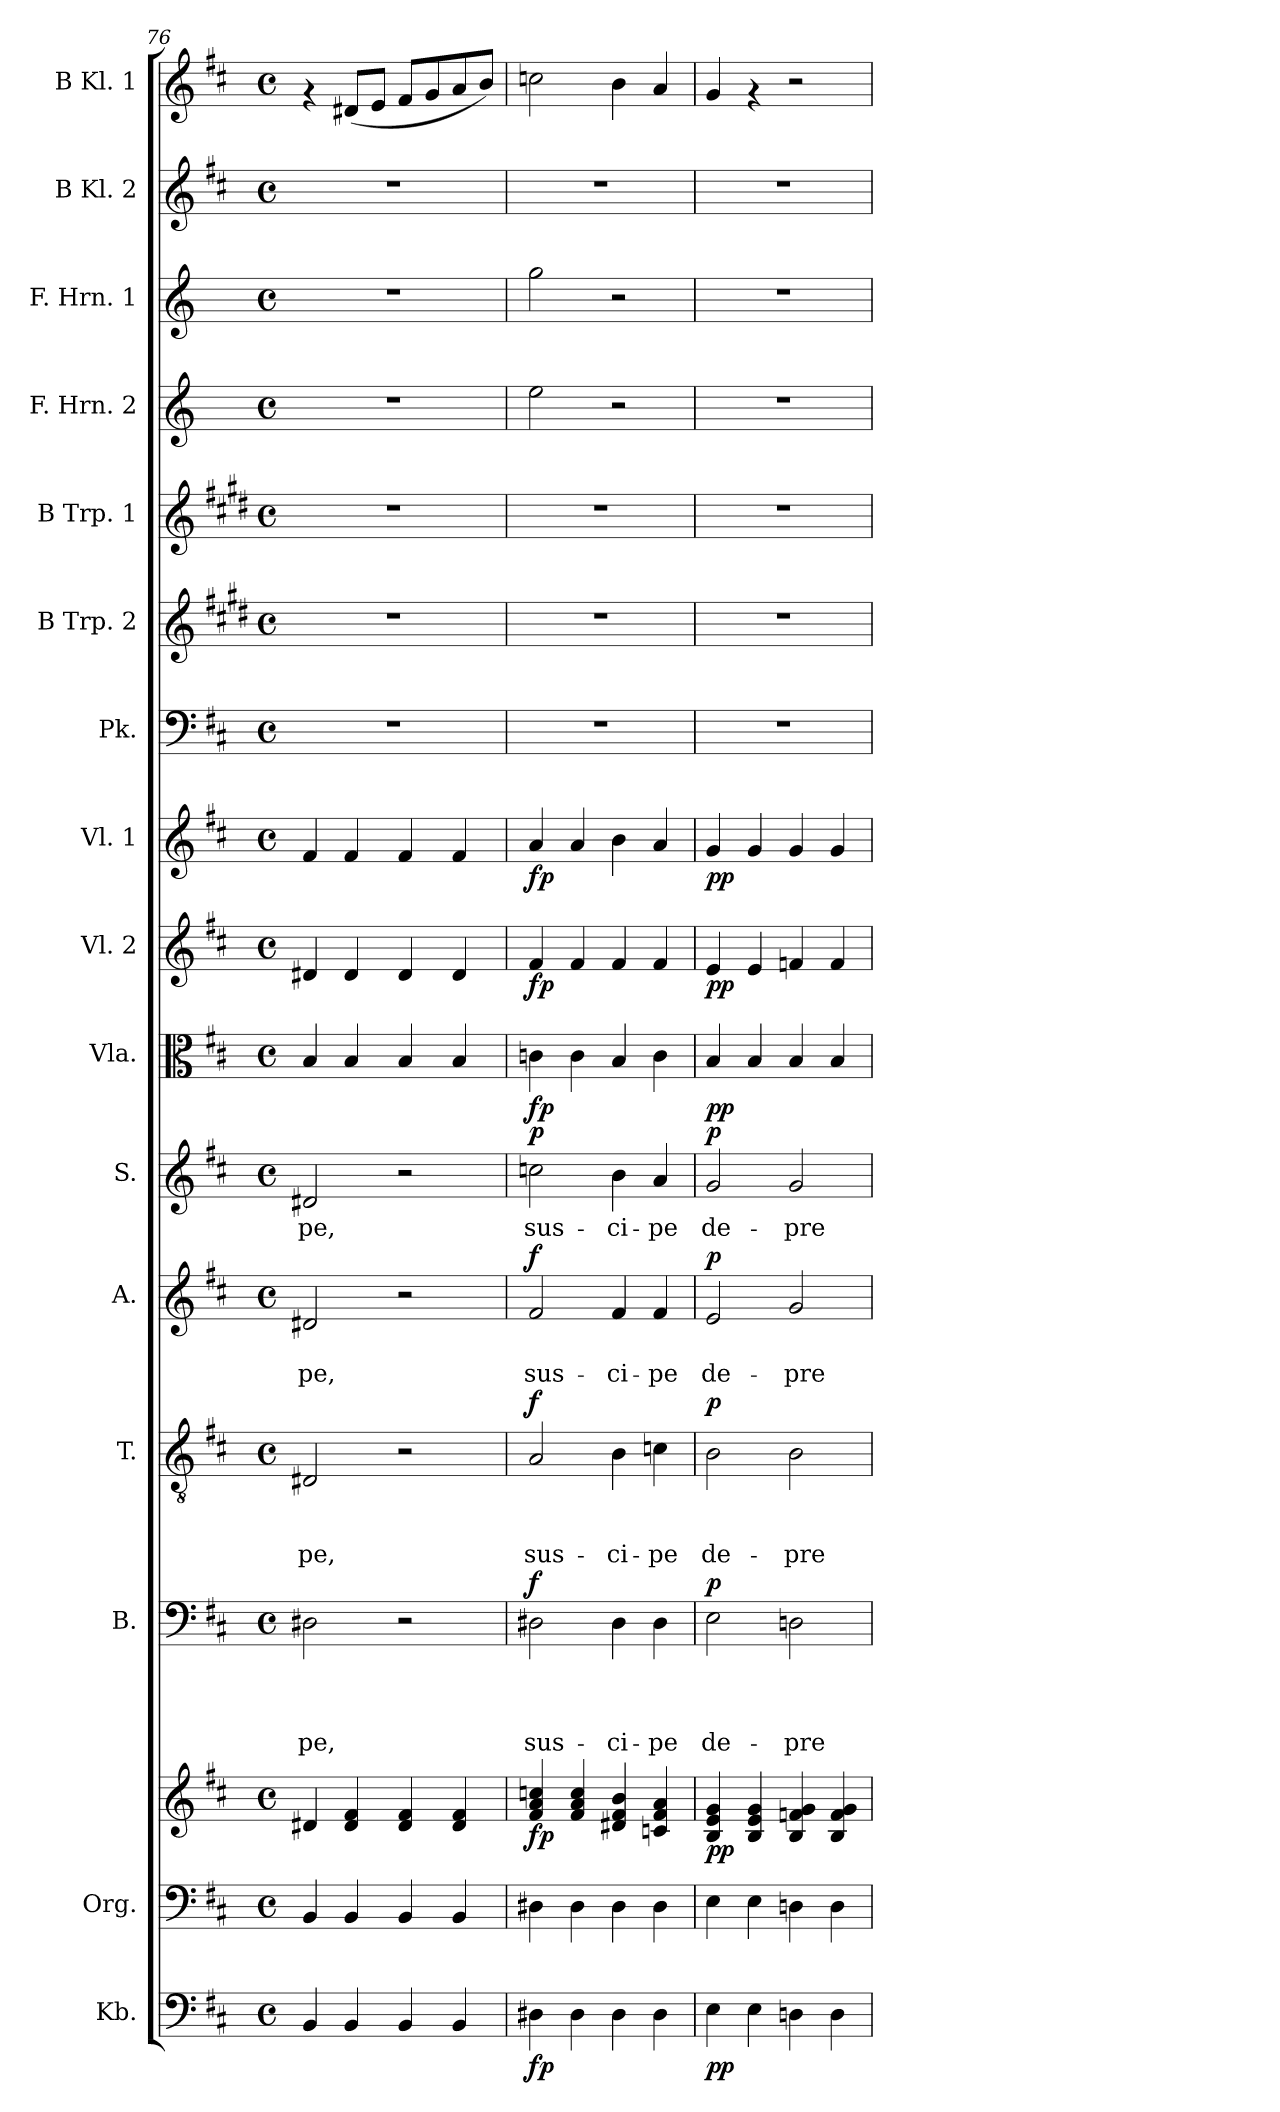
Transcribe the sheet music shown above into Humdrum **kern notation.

**kern	**dynam	**kern	**kern	**dynam	**kern	**text	**text	**text	**text	**dynam	**kern	**text	**text	**text	**dynam	**kern	**text	**text	**dynam	**kern	**text	**dynam	**kern	**dynam	**kern	**dynam	**kern	**dynam	**kern	**kern	**kern	**kern	**kern	**kern	**kern
*part16	*part16	*part15	*part15	*part15	*part14	*part14	*part14	*part14	*part14	*part14	*part13	*part13	*part13	*part13	*part13	*part12	*part12	*part12	*part12	*part11	*part11	*part11	*part10	*part10	*part9	*part9	*part8	*part8	*part7	*part6	*part5	*part4	*part3	*part2	*part1
*staff17	*staff17	*staff16	*staff15	*staff15/16	*staff14	*staff14	*staff14	*staff14	*staff14	*staff14	*staff13	*staff13	*staff13	*staff13	*staff13	*staff12	*staff12	*staff12	*staff12	*staff11	*staff11	*staff11	*staff10	*staff10	*staff9	*staff9	*staff8	*staff8	*staff7	*staff6	*staff5	*staff4	*staff3	*staff2	*staff1
*I"Kb.	*	*I"Org.	*	*	*I"B.	*	*	*	*	*	*I"T.	*	*	*	*	*I"A.	*	*	*	*I"S.	*	*	*I"Vla.	*	*I"Vl. 2	*	*I"Vl. 1	*	*I"Pk.	*I"B Trp. 2	*I"B Trp. 1	*I"F. Hrn. 2	*I"F. Hrn. 1	*I"B Kl. 2	*I"B Kl. 1
*I'Kb.	*	*	*	*	*I'B.	*	*	*	*	*	*I'T.	*	*	*	*	*I'A.	*	*	*	*I'S.	*	*	*I'Vla.	*	*I'Vl. 2	*	*I'Vl. 1	*	*I'Pk.	*I'B Trp. 2	*I'B Trp. 1	*I'F. Hrn. 2	*I'F. Hrn. 1	*I'B Kl. 2	*I'B Kl. 1
*clefF4	*	*clefF4	*clefG2	*	*clefF4	*	*	*	*	*	*clefGv2	*	*	*	*	*clefG2	*	*	*	*clefG2	*	*	*clefC3	*	*clefG2	*	*clefG2	*	*clefF4	*clefG2	*clefG2	*clefG2	*clefG2	*clefG2	*clefG2
*	*	*	*	*	*	*	*	*	*	*	*	*	*	*	*	*	*	*	*	*	*	*	*	*	*	*	*	*	*	*ITrd1c2	*ITrd1c2	*ITrd-1c-2	*ITrd-1c-2	*	*
*k[f#c#]	*	*k[f#c#]	*k[f#c#]	*	*k[f#c#]	*	*	*	*	*	*k[f#c#]	*	*	*	*	*k[f#c#]	*	*	*	*k[f#c#]	*	*	*k[f#c#]	*	*k[f#c#]	*	*k[f#c#]	*	*k[f#c#]	*k[f#c#]	*k[f#c#]	*k[f#c#]	*k[f#c#]	*k[f#c#]	*k[f#c#]
*D:	*	*D:	*D:	*	*D:	*	*	*	*	*	*D:	*	*	*	*	*D:	*	*	*	*D:	*	*	*D:	*	*D:	*	*D:	*	*D:	*D:	*D:	*D:	*D:	*D:	*D:
*M4/4	*	*M4/4	*M4/4	*	*M4/4	*	*	*	*	*	*M4/4	*	*	*	*	*M4/4	*	*	*	*M4/4	*	*	*M4/4	*	*M4/4	*	*M4/4	*	*M4/4	*M4/4	*M4/4	*M4/4	*M4/4	*M4/4	*M4/4
*met(c)	*	*met(c)	*met(c)	*	*met(c)	*	*	*	*	*	*met(c)	*	*	*	*	*met(c)	*	*	*	*met(c)	*	*	*met(c)	*	*met(c)	*	*met(c)	*	*met(c)	*met(c)	*met(c)	*met(c)	*met(c)	*met(c)	*met(c)
=76	=76	=76	=76	=76	=76	=76	=76	=76	=76	=76	=76	=76	=76	=76	=76	=76	=76	=76	=76	=76	=76	=76	=76	=76	=76	=76	=76	=76	=76	=76	=76	=76	=76	=76	=76
!	!	!	!	!	!	!	!	!	!LO:LY:b	!	!	!	!	!LO:LY:b	!	!	!	!LO:LY:b	!	!	!LO:LY:b	!	!	!	!	!	!	!	!	!	!	!	!	!	!
4BB/	.	4BB/	4d#X/	.	2D#X\	.	.	.	-pe,	.	2D#X/	.	.	-pe,	.	2d#X/	.	-pe,	.	2d#X/	-pe,	.	4B/	.	4d#X/	.	4f#/	.	1r	1r	1r	1r	1r	1r	4rf
4BB/	.	4BB/	4d#/ 4f#/	.	.	.	.	.	.	.	.	.	.	.	.	.	.	.	.	.	.	.	4B/	.	4d#/	.	4f#/	.	.	.	.	.	.	.	(<8d#X/L
.	.	.	.	.	.	.	.	.	.	.	.	.	.	.	.	.	.	.	.	.	.	.	.	.	.	.	.	.	.	.	.	.	.	.	8e/J
4BB/	.	4BB/	4d#/ 4f#/	.	2r	.	.	.	.	.	2r	.	.	.	.	2r	.	.	.	2r	.	.	4B/	.	4d#/	.	4f#/	.	.	.	.	.	.	.	8f#/L
.	.	.	.	.	.	.	.	.	.	.	.	.	.	.	.	.	.	.	.	.	.	.	.	.	.	.	.	.	.	.	.	.	.	.	8g/
4BB/	.	4BB/	4d#/ 4f#/	.	.	.	.	.	.	.	.	.	.	.	.	.	.	.	.	.	.	.	4B/	.	4d#/	.	4f#/	.	.	.	.	.	.	.	8a/
.	.	.	.	.	.	.	.	.	.	.	.	.	.	.	.	.	.	.	.	.	.	.	.	.	.	.	.	.	.	.	.	.	.	.	8b/J)
=77	=77	=77	=77	=77	=77	=77	=77	=77	=77	=77	=77	=77	=77	=77	=77	=77	=77	=77	=77	=77	=77	=77	=77	=77	=77	=77	=77	=77	=77	=77	=77	=77	=77	=77	=77
!	!LO:DY:b	!	!	!LO:DY:b	!	!	!	!	!LO:LY:b	!LO:DY:a	!	!	!	!LO:LY:b	!LO:DY:a	!	!	!LO:LY:b	!LO:DY:a	!	!LO:LY:b	!LO:DY:a	!	!LO:DY:b	!	!LO:DY:b	!	!LO:DY:b	!	!	!	!	!	!	!
4D#X\	fp	4D#X\	4f#/ 4a/ 4ccn/	fp	2D#X\	.	.	.	sus-	f	2A/	.	.	sus-	f	2f#/	.	sus-	f	2ccn\	sus-	p	4cn\	fp	4f#/	fp	4a/	fp	1r	1r	1r	2ff#\	2aa\	1r	2ccn\
4D#\	.	4D#\	4f#/ 4a/ 4cc/	.	.	.	.	.	.	.	.	.	.	.	.	.	.	.	.	.	.	.	4c\	.	4f#/	.	4a/	.	.	.	.	.	.	.	.
!	!	!	!	!	!	!	!	!	!LO:LY:b	!	!	!	!	!LO:LY:b	!	!	!	!LO:LY:b	!	!	!LO:LY:b	!	!	!	!	!	!	!	!	!	!	!	!	!	!
4D#\	.	4D#\	4d#X/ 4f#/ 4b/	.	4D#\	.	.	.	-ci-	.	4B\	.	.	-ci-	.	4f#/	.	-ci-	.	4b\	-ci-	.	4B/	.	4f#/	.	4b\	.	.	.	.	2r	2r	.	4b\
!	!	!	!	!	!	!	!	!	!LO:LY:b	!	!	!	!	!LO:LY:b	!	!	!	!LO:LY:b	!	!	!LO:LY:b	!	!	!	!	!	!	!	!	!	!	!	!	!	!
4D#\	.	4D#\	4cn/ 4f#/ 4a/	.	4D#\	.	.	.	-pe	.	4cn\	.	.	-pe	.	4f#/	.	-pe	.	4a/	-pe	.	4c\	.	4f#/	.	4a/	.	.	.	.	.	.	.	4a/
=78	=78	=78	=78	=78	=78	=78	=78	=78	=78	=78	=78	=78	=78	=78	=78	=78	=78	=78	=78	=78	=78	=78	=78	=78	=78	=78	=78	=78	=78	=78	=78	=78	=78	=78	=78
!	!LO:DY:b	!	!	!LO:DY:b	!	!	!	!	!LO:LY:b	!LO:DY:a	!	!	!	!LO:LY:b	!LO:DY:a	!	!	!LO:LY:b	!LO:DY:a	!	!LO:LY:b	!LO:DY:a	!	!LO:DY:b	!	!LO:DY:b	!	!LO:DY:b	!	!	!	!	!	!	!
4E\	pp	4E\	4B/ 4e/ 4g/	pp	2E\	.	.	.	de-	p	2B\	.	.	de-	p	2e/	.	de-	p	2g/	de-	p	4B/	pp	4e/	pp	4g/	pp	1r	1r	1r	1r	1r	1r	4g/
4E\	.	4E\	4B/ 4e/ 4g/	.	.	.	.	.	.	.	.	.	.	.	.	.	.	.	.	.	.	.	4B/	.	4e/	.	4g/	.	.	.	.	.	.	.	4rf
!	!	!	!	!	!	!	!	!	!LO:LY:b	!	!	!	!	!LO:LY:b	!	!	!	!LO:LY:b	!	!	!LO:LY:b	!	!	!	!	!	!	!	!	!	!	!	!	!	!
4Dn\	.	4Dn\	4B/ 4fn/ 4g/	.	2Dn\	.	.	.	-pre-	.	2B\	.	.	-pre-	.	2g/	.	-pre-	.	2g/	-pre-	.	4B/	.	4fn/	.	4g/	.	.	.	.	.	.	.	2r
4D\	.	4D\	4B/ 4f/ 4g/	.	.	.	.	.	.	.	.	.	.	.	.	.	.	.	.	.	.	.	4B/	.	4f/	.	4g/	.	.	.	.	.	.	.	.
=	=	=	=	=	=	=	=	=	=	=	=	=	=	=	=	=	=	=	=	=	=	=	=	=	=	=	=	=	=	=	=	=	=	=	=
*-	*-	*-	*-	*-	*-	*-	*-	*-	*-	*-	*-	*-	*-	*-	*-	*-	*-	*-	*-	*-	*-	*-	*-	*-	*-	*-	*-	*-	*-	*-	*-	*-	*-	*-	*-
